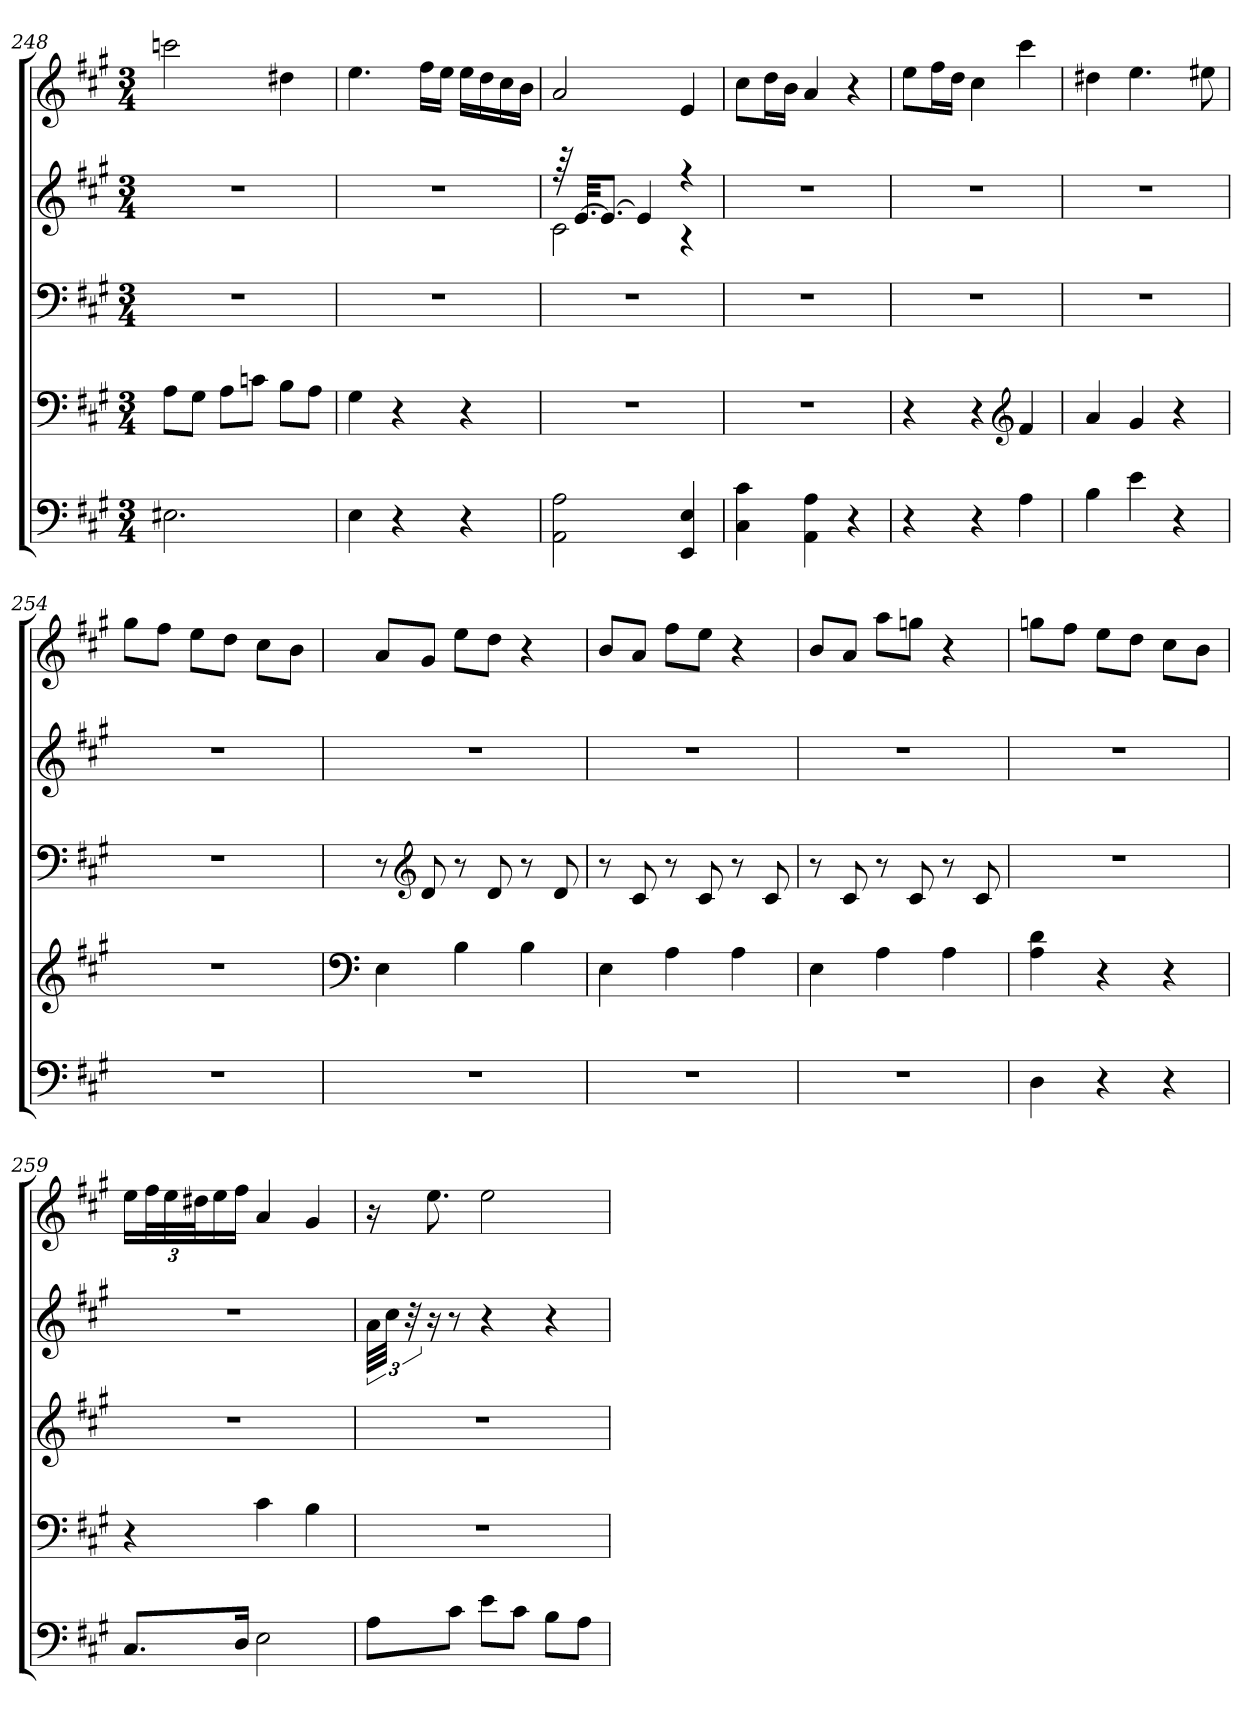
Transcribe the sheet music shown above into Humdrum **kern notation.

**kern	**kern	**kern	**kern	**kern
*part5	*part4	*part3	*part2	*part1
*staff5	*staff4	*staff3	*staff2	*staff1
*clefF4	*clefF4	*clefF4	*clefG2	*clefG2
*k[f#c#g#]	*k[f#c#g#]	*k[f#c#g#]	*k[f#c#g#]	*k[f#c#g#]
*M3/4	*M3/4	*M3/4	*M3/4	*M3/4
=248	=248	=248	=248	=248
2.E#X\	8A\L	2.r	2.r	2cccn\
.	8G#\J	.	.	.
.	8A\L	.	.	.
.	8cn\J	.	.	.
.	8B\L	.	.	4dd#X\
.	8A\J	.	.	.
=249	=249	=249	=249	=249
*	*	*	*	*MM91
4E\	4G#\	2.r	2.r	4.ee\
4r	4r	.	.	.
*	*	*	*	*MM136
.	.	.	.	16ff#\LL
.	.	.	.	16ee\JJ
4r	4r	.	.	16ee\LL
.	.	.	.	16dd\
.	.	.	.	16cc#\
.	.	.	.	16b\JJ
=250	=250	=250	=250	=250
*	*	*	*	*MM134
*	*	*	*^	*
2AA\ 2A\	2.r	2.r	64r	2c#\	2a/
.	.	.	[32.e/KKL	.	.
.	.	.	8.e/J_	.	.
.	.	.	4e/]	.	.
4EE/ 4E/	.	.	4r	4r	4e/
*	*	*	*v	*v	*
=251	=251	=251	=251	=251
4C#\ 4c#\	2.r	2.r	2.r	8cc#\L
.	.	.	.	16dd\L
.	.	.	.	16b\JJ
4AA\ 4A\	.	.	.	4a/
4r	.	.	.	4r
!!LO:PB:g=z
=252	=252	=252	=252	=252
*	*	*	*	*MM138
4r	4r	2.r	2.r	8ee\L
.	.	.	.	16ff#\L
.	.	.	.	16dd\JJ
4r	4r	.	.	4cc#\
*	*clefG2	*	*	*
4A\	4f#/	.	.	4ccc#\
=253	=253	=253	=253	=253
*	*	*	*	*MM132
4B\	4a/	2.r	2.r	4dd#X\
*	*	*	*	*MM105
4e\	4g#/	.	.	4.ee\
4r	4r	.	.	.
*	*	*	*	*MM130
.	.	.	.	8ee#X\
=254	=254	=254	=254	=254
*	*	*	*	*MM136
2.r	2.r	2.r	2.r	8gg#\L
.	.	.	.	8ff#\J
.	.	.	.	8ee\L
.	.	.	.	8dd\J
.	.	.	.	8cc#\L
.	.	.	.	8b\J
=255	=255	=255	=255	=255
*	*clefF4	*	*	*
*	*	*	*	*MM136
2.r	4E\	8r	2.r	8a/L
*	*	*clefG2	*	*
.	.	8d/	.	8g#/J
.	4B\	8r	.	8ee\L
.	.	8d/	.	8dd\J
.	4B\	8r	.	4r
.	.	8d/	.	.
=256	=256	=256	=256	=256
*	*	*	*	*MM137
2.r	4E\	8r	2.r	8b/L
.	.	8c#/	.	8a/J
.	4A\	8r	.	8ff#\L
.	.	8c#/	.	8ee\J
.	4A\	8r	.	4r
.	.	8c#/	.	.
!!LO:LB:g=z
=257	=257	=257	=257	=257
*	*	*	*	*MM138
2.r	4E\	8r	2.r	8b/L
.	.	8c#/	.	8a/J
.	4A\	8r	.	8aa\L
.	.	8c#/	.	8ggn\J
.	4A\	8r	.	4r
.	.	8c#/	.	.
=258	=258	=258	=258	=258
4D\	4A\ 4d\	2.r	2.r	8ggn\L
.	.	.	.	8ff#\J
4r	4r	.	.	8ee\L
.	.	.	.	8dd\J
4r	4r	.	.	8cc#\L
.	.	.	.	8b\J
=259	=259	=259	=259	=259
8.C#/L	4r	2.r	2.r	16ee\LL
*	*	*	*	*Xbrackettup
.	.	.	.	48ff#\L
.	.	.	.	48ee\
.	.	.	.	48dd#X\J
.	.	.	.	16ee\
16D/Jk	.	.	.	16ff#\JJ
2E\	4c#\	.	.	4a/
.	4B\	.	.	4g#/
=260	=260	=260	=260	=260
*	*	*	*	*MM138
8A\L	2.r	2.r	48a\LLL	16r
.	.	.	48cc#\JJJ	.
.	.	.	48r	.
.	.	.	16r	8.ee\
8c#\J	.	.	8r	.
8e\L	.	.	4r	2ee\
8c#\J	.	.	.	.
8B\L	.	.	4r	.
8A\J	.	.	.	.
=	=	=	=	=
*-	*-	*-	*-	*-
